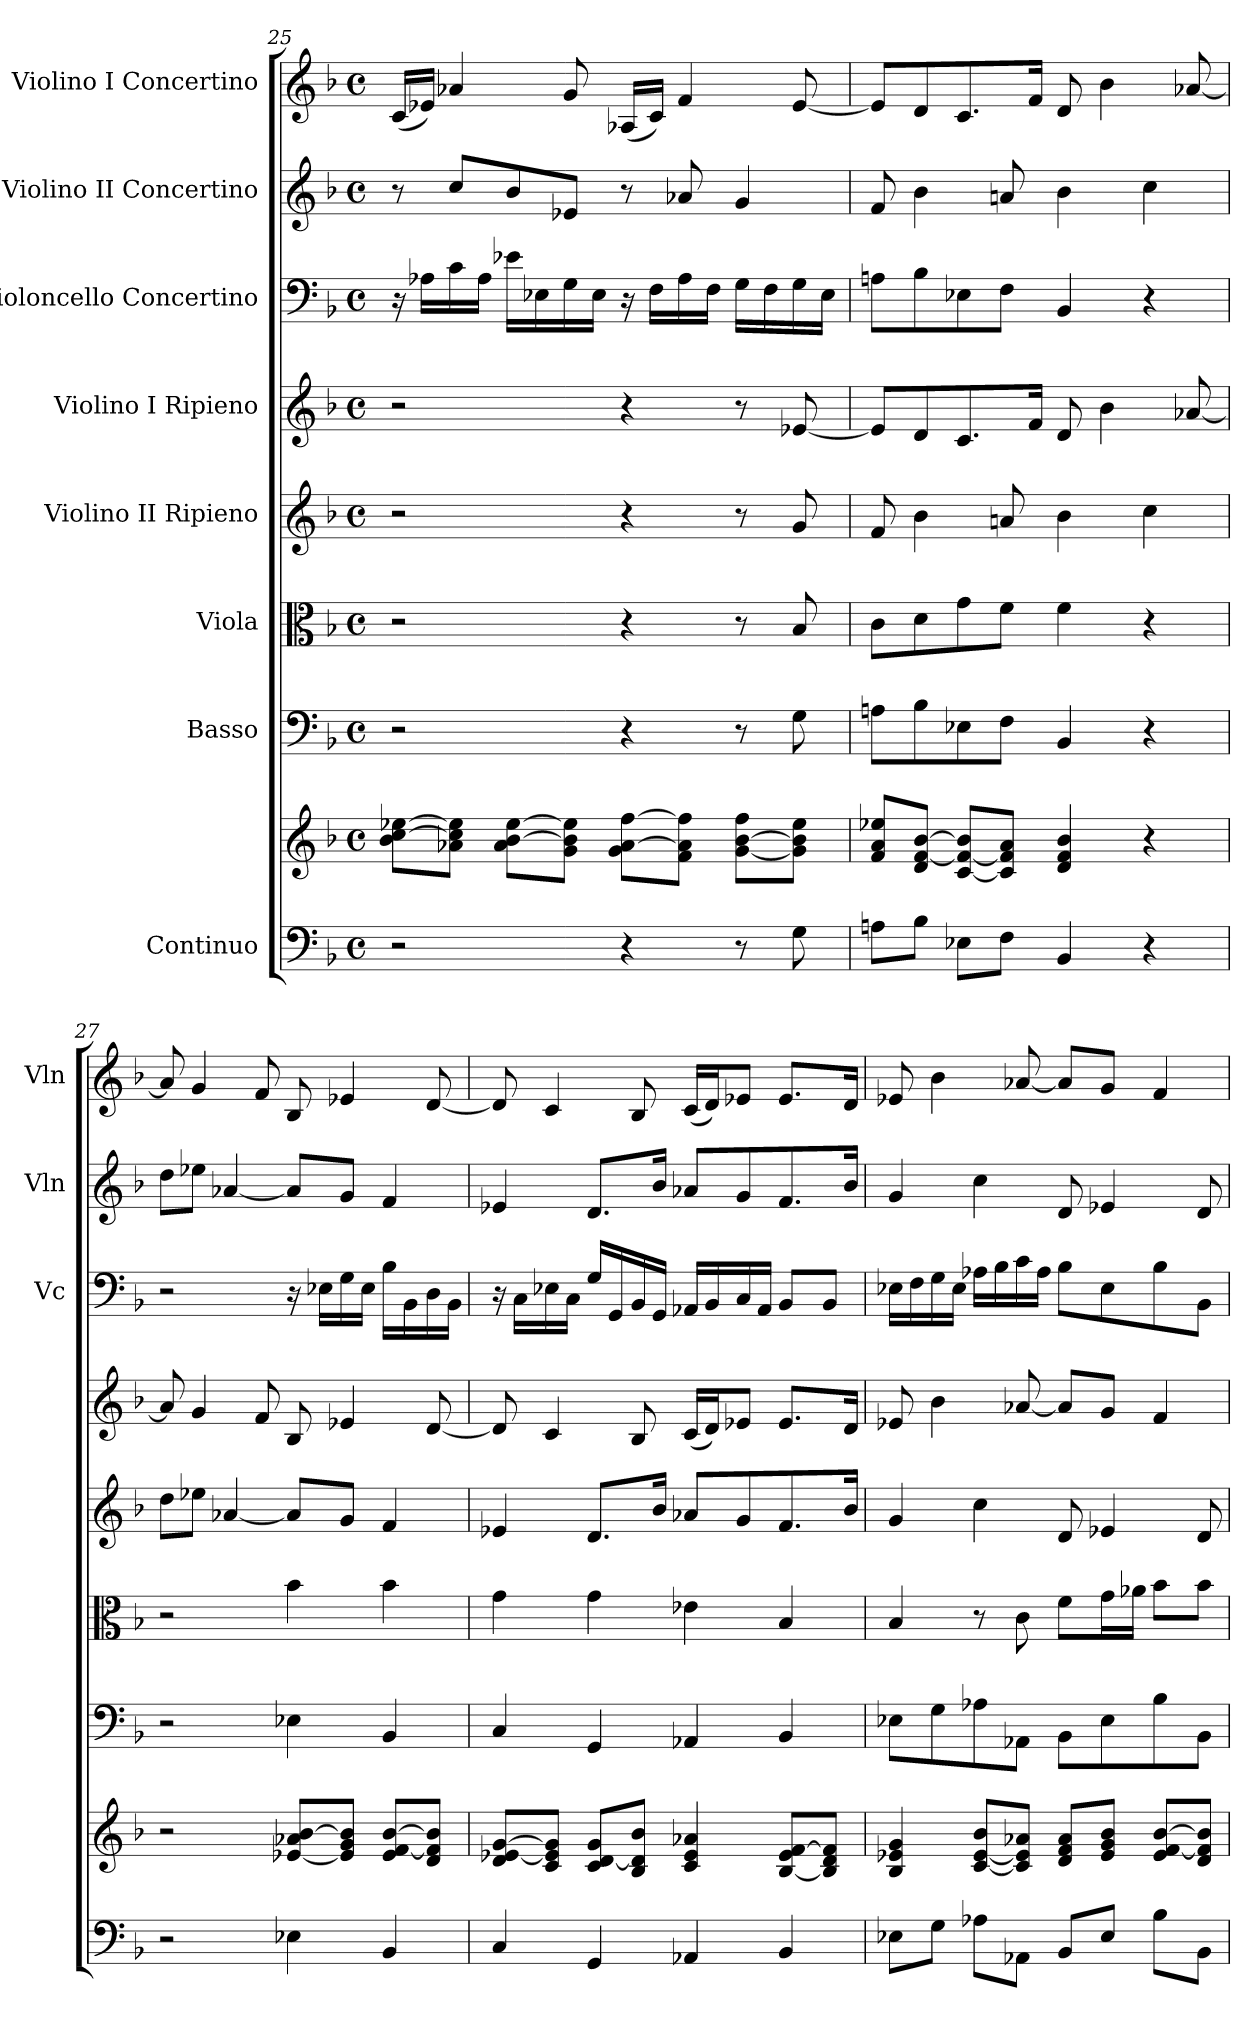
**kern	**kern	**kern	**kern	**kern	**kern	**kern	**kern	**kern
*part8	*part8	*part7	*part6	*part5	*part4	*part3	*part2	*part1
*staff9	*staff8	*staff7	*staff6	*staff5	*staff4	*staff3	*staff2	*staff1
*I"Continuo	*	*I"Basso	*I"Viola	*I"Violino II Ripieno	*I"Violino I Ripieno	*I"Violoncello Concertino	*I"Violino II Concertino	*I"Violino I Concertino
*	*	*	*	*	*	*I'Vc	*I'Vln	*I'Vln
!!LO:LB:g=z
*clefF4	*clefG2	*clefF4	*clefC3	*clefG2	*clefG2	*clefF4	*clefG2	*clefG2
*k[b-]	*k[b-]	*k[b-]	*k[b-]	*k[b-]	*k[b-]	*k[b-]	*k[b-]	*k[b-]
*M4/4	*M4/4	*M4/4	*M4/4	*M4/4	*M4/4	*M4/4	*M4/4	*M4/4
*met(c)	*met(c)	*met(c)	*met(c)	*met(c)	*met(c)	*met(c)	*met(c)	*met(c)
=25	=25	=25	=25	=25	=25	=25	=25	=25
2r	8b-\ [8cc\ [8ee-X\L	2r	2r	2r	2r	16r	8r	(<16c/LL
.	.	.	.	.	.	16A-X\LL	.	16e-X/JJ)
.	8a-X\ 8cc]\ 8ee-]\J	.	.	.	.	16c\	8cc/L	4a-X/
.	.	.	.	.	.	16A-\JJ	.	.
.	8a-\ [8b-\ [8ee-\L	.	.	.	.	16e-X\LL	8b-/	.
.	.	.	.	.	.	16E-X\	.	.
.	8g\ 8b-]\ 8ee-]\J	.	.	.	.	16G\	8e-X/J	8g/
.	.	.	.	.	.	16E-\JJ	.	.
4r	8g\ [8a-\ [8ff\L	4r	4r	4r	4r	16r	8r	(<16A-X/LL
.	.	.	.	.	.	16F\LL	.	16c/JJ)
.	8f\ 8a-]\ 8ff]\J	.	.	.	.	16A-\	8a-X/	4f/
.	.	.	.	.	.	16F\JJ	.	.
8r	[8g\ [8b-\ 8ff\L	8r	8r	8r	8r	16G\LL	4g/	.
.	.	.	.	.	.	16F\	.	.
8G\	8g]\ 8b-]\ 8ee-\J	8G\	8B-/	8g/	[8e-X/	16G\	.	[8e-/
.	.	.	.	.	.	16E-\JJ	.	.
=26	=26	=26	=26	=26	=26	=26	=26	=26
8An\L	8f/ 8a/ 8ee-X/L	8An\L	8c\L	8f/	8e-/L]	8An\L	8f/	8e-/L]
8B-\J	8d/ [8f/ [8b-/J	8B-\	8d\	4b-\	8d/	8B-\	4b-\	8d/
8E-X\L	[8c/ 8f_/ 8b-]/L	8E-X\	8g\	.	8.c/	8E-X\	.	8.c/
8F\J	8c]/ 8f]/ 8a/J	8F\J	8f\J	8an/	.	8F\J	8an/	.
.	.	.	.	.	16f/Jk	.	.	16f/Jk
4BB-/	4d/ 4f/ 4b-/	4BB-/	4f\	4b-\	8d/	4BB-/	4b-\	8d/
.	.	.	.	.	4b-\	.	.	4b-\
4r	4r	4r	4r	4cc\	.	4r	4cc\	.
.	.	.	.	.	[8a-X/	.	.	[8a-X/
=27	=27	=27	=27	=27	=27	=27	=27	=27
2r	2r	2r	2r	8dd\L	8a-/]	2r	8dd\L	8a-/]
.	.	.	.	8ee-X\J	4g/	.	8ee-X\J	4g/
.	.	.	.	[4a-X/	.	.	[4a-X/	.
.	.	.	.	.	8f/	.	.	8f/
4E-X\	[8e-X/ 8a-X/ [8b-/L	4E-X\	4b-\	8a-/L]	8B-/	16r	8a-/L]	8B-/
.	.	.	.	.	.	16E-X\LL	.	.
.	8e-]/ 8g/ 8b-]/J	.	.	8g/J	4e-X/	16G\	8g/J	4e-X/
.	.	.	.	.	.	16E-\JJ	.	.
4BB-/	8e-/ [8f/ [8b-/L	4BB-/	4b-\	4f/	.	16B-\LL	4f/	.
.	.	.	.	.	.	16BB-\	.	.
.	8d/ 8f]/ 8b-]/J	.	.	.	[8d/	16D\	.	[8d/
.	.	.	.	.	.	16BB-\JJ	.	.
=28	=28	=28	=28	=28	=28	=28	=28	=28
4C/	8d/ [8e-X/ [8g/L	4C/	4g\	4e-X/	8d/]	16r	4e-X/	8d/]
.	.	.	.	.	.	16C\LL	.	.
.	8c/ 8e-]/ 8g]/J	.	.	.	4c/	16E-X\	.	4c/
.	.	.	.	.	.	16C\JJ	.	.
4GG/	8c/ [8d/ 8g/L	4GG/	4g\	8.d/L	.	16G/LL	8.d/L	.
.	.	.	.	.	.	16GG/	.	.
.	8B-/ 8d]/ 8b-/J	.	.	.	8B-/	16BB-/	.	8B-/
.	.	.	.	16b-/Jk	.	16GG/JJ	16b-/Jk	.
4AA-X/	4c/ 4e-/ 4a-X/	4AA-X/	4e-X\	8a-X/L	(<16c/LL	16AA-X/LL	8a-X/L	(<16c/LL
.	.	.	.	.	16d/J)	16BB-/	.	16d/J)
.	.	.	.	8g/	8e-X/J	16C/	8g/	8e-X/J
.	.	.	.	.	.	16AA-/JJ	.	.
4BB-/	[8B-/ 8e-/ [8f/L	4BB-/	4B-/	8.f/	8.e-/L	8BB-/L	8.f/	8.e-/L
.	8B-]/ 8d/ 8f]/J	.	.	.	.	8BB-/J	.	.
.	.	.	.	16b-/Jk	16d/Jk	.	16b-/Jk	16d/Jk
!!LO:PB:g=z
=29	=29	=29	=29	=29	=29	=29	=29	=29
8E-X\L	4B-/ 4e-X/ 4g/	8E-X\L	4B-/	4g/	8e-X/	16E-X\LL	4g/	8e-X/
.	.	.	.	.	.	16F\	.	.
8G\J	.	8G\	.	.	4b-\	16G\	.	4b-\
.	.	.	.	.	.	16E-\JJ	.	.
8A-X\L	[8c/ [8e-/ 8b-/L	8A-X\	8r	4cc\	.	16A-X\LL	4cc\	.
.	.	.	.	.	.	16B-\	.	.
8AA-X\J	8c]/ 8e-]/ 8a-X/J	8AA-X\J	8c\	.	[8a-X/	16c\	.	[8a-X/
.	.	.	.	.	.	16A-\JJ	.	.
8BB-/L	8d/ 8f/ 8a-/L	8BB-\L	8f\L	8d/	8a-/L]	8B-\L	8d/	8a-/L]
8E-/J	8e-/ 8g/ 8b-/J	8E-\	16g\L	4e-X/	8g/J	8E-\	4e-X/	8g/J
.	.	.	16a-X\JJ	.	.	.	.	.
8B-\L	8e-/ [8f/ [8b-/L	8B-\	8b-\L	.	4f/	8B-\	.	4f/
8BB-\J	8d/ 8f]/ 8b-]/J	8BB-\J	8b-\J	8d/	.	8BB-\J	8d/	.
=	=	=	=	=	=	=	=	=
*-	*-	*-	*-	*-	*-	*-	*-	*-
